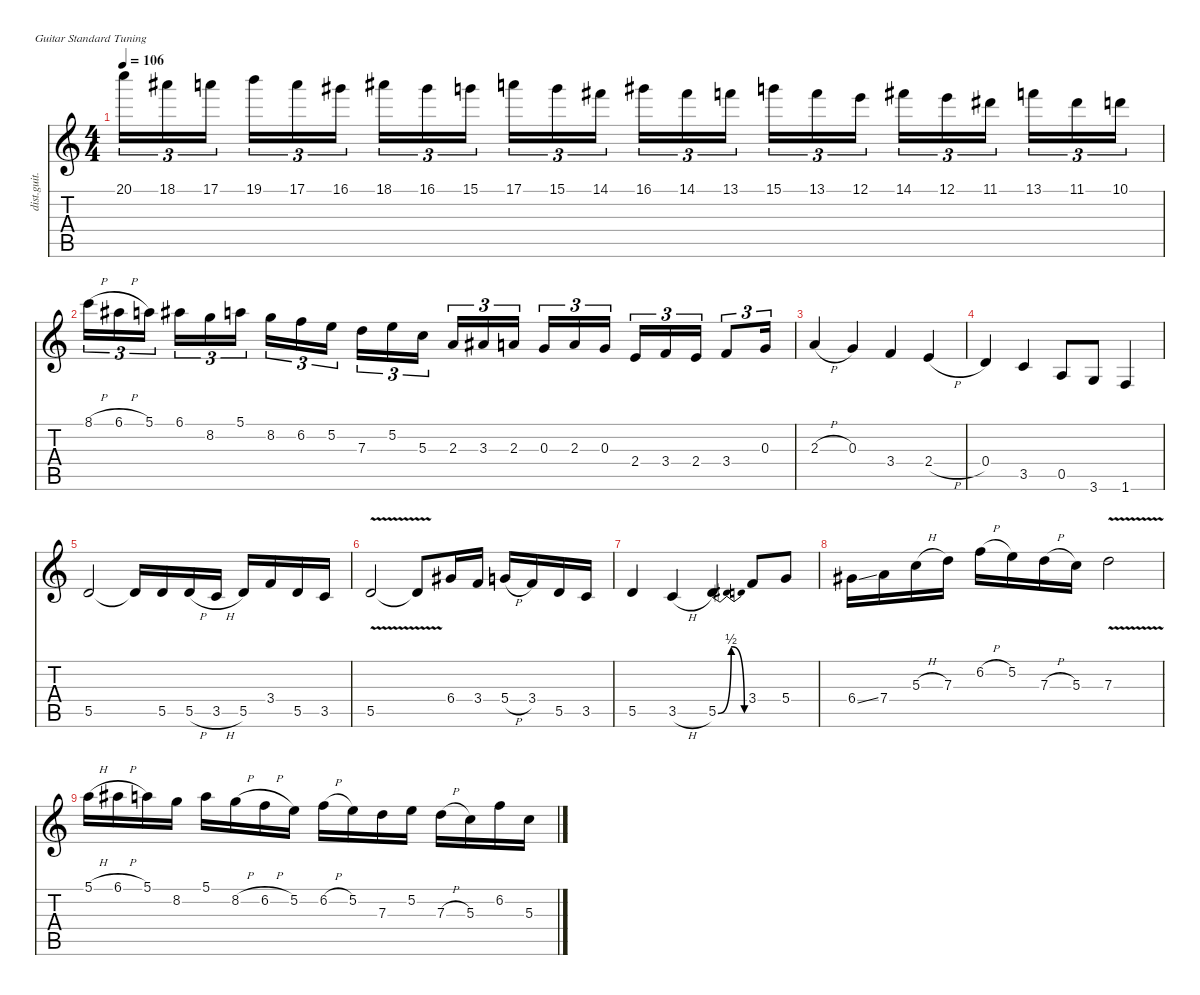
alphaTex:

\defaultSystemsLayout 4
\hideDynamics
\bracketExtendMode nobrackets
\track ("Randy Rhoads (Solo) - Frederik Bang" "dist.guit.") {mute instrument distortionguitar}
\staff {score tabs}
\tuning (E4 B3 G3 D3 A2 E2)
\ts (4 4)
\tempo 106
\clef g2
\ks c
20.1.16{tu (3 2) dy f beam Down} 18.1{acc #}.16{tu (3 2) beam Down} 17.1.16{tu (3 2) beam Down} 19.1.16{tu (3 2) beam Down} 17.1.16{tu (3 2) beam Down} 16.1{acc #}.16{tu (3 2) beam Down} 18.1{acc #}.16{tu (3 2) beam Down} 16.1{acc #}.16{tu (3 2) beam Down} 15.1.16{tu (3 2) beam Down} 17.1.16{tu (3 2) beam Down} 15.1.16{tu (3 2) beam Down} 14.1{acc #}.16{tu (3 2) beam Down} 16.1{acc #}.16{tu (3 2) beam Down} 14.1{acc #}.16{tu (3 2) beam Down} 13.1.16{tu (3 2) beam Down} 15.1.16{tu (3 2) beam Down} 13.1.16{tu (3 2) beam Down} 12.1.16{tu (3 2) beam Down} 14.1{acc #}.16{tu (3 2) beam Down} 12.1.16{tu (3 2) beam Down} 11.1{acc #}.16{tu (3 2) beam Down} 13.1.16{tu (3 2) beam Down} 11.1{acc #}.16{tu (3 2) beam Down} 10.1.16{tu (3 2) beam Down} |
8.1{h}.16{tu (3 2) beam Down} 6.1{h acc #}.16{tu (3 2) beam Down} 5.1.16{tu (3 2) beam Down} 6.1{acc #}.16{tu (3 2) beam Down} 8.2.16{tu (3 2) beam Down} 5.1.16{tu (3 2) beam Down} 8.2.16{tu (3 2) beam Down} 6.2.16{tu (3 2) beam Down} 5.2.16{tu (3 2) beam Down} 7.3.16{tu (3 2) beam Down} 5.2.16{tu (3 2) beam Down} 5.3.16{tu (3 2) beam Down} 2.3.16{tu (3 2) beam Up} 3.3{acc #}.16{tu (3 2) beam Up} 2.3.16{tu (3 2) beam Up} 0.3.16{tu (3 2) beam Up} 2.3.16{tu (3 2) beam Up} 0.3.16{tu (3 2) beam Up} 2.4.16{tu (3 2) beam Up} 3.4.16{tu (3 2) beam Up} 2.4.16{tu (3 2) beam Up} 3.4.8{tu (3 2) beam Up} 0.3.16{tu (3 2) beam Up} |
2.3{h}.4{beam Up} 0.3.4{beam Up} 3.4.4{beam Up} 2.4{h}.4{beam Up} |
0.4.4{beam Up} 3.5.4{beam Up} 0.5.8{beam Up} 3.6.8{beam Up} 1.6.4{beam Up} |
5.5.2{beam Up} 5.5{t}.16{beam Up} 5.5.16{beam Up} 5.5{h}.16{beam Up} 3.5{h}.16{beam Up} 5.5.16{beam Up} 3.4.16{beam Up} 5.5.16{beam Up} 3.5.16{beam Up} |
5.5{v}.2{beam Up} 5.5{v t}.8{beam Up} 6.4{acc #}.16{beam Up} 3.4.16{beam Up} 5.4{h}.16{beam Up} 3.4.16{beam Up} 5.5.16{beam Up} 3.5.16{beam Up} |
5.5.4{beam Up} 3.5{h}.4{beam Up} 5.5{be (bendrelease 0 0 15 2 30 2 45 0)}.4{beam Up} 3.4.8{beam Up} 5.4.8{beam Up} |
6.4{ss acc #}.16{beam Down} 7.4.16{beam Down} 5.3{h}.16{beam Down} 7.3.16{beam Down} 6.2{h}.16{beam Down} 5.2.16{beam Down} 7.3{h}.16{beam Down} 5.3.16{beam Down} 7.3{v}.2{beam Down} |
5.1{h}.16{beam Down} 6.1{h acc #}.16{beam Down} 5.1.16{beam Down} 8.2.16{beam Down} 5.1.16{beam Down} 8.2{h}.16{beam Down} 6.2{h}.16{beam Down} 5.2.16{beam Down} 6.2{h}.16{beam Down} 5.2.16{beam Down} 7.3.16{beam Down} 5.2.16{beam Down} 7.3{h}.16{beam Down} 5.3.16{beam Down} 6.2.16{beam Down} 5.3.16{beam Down}
